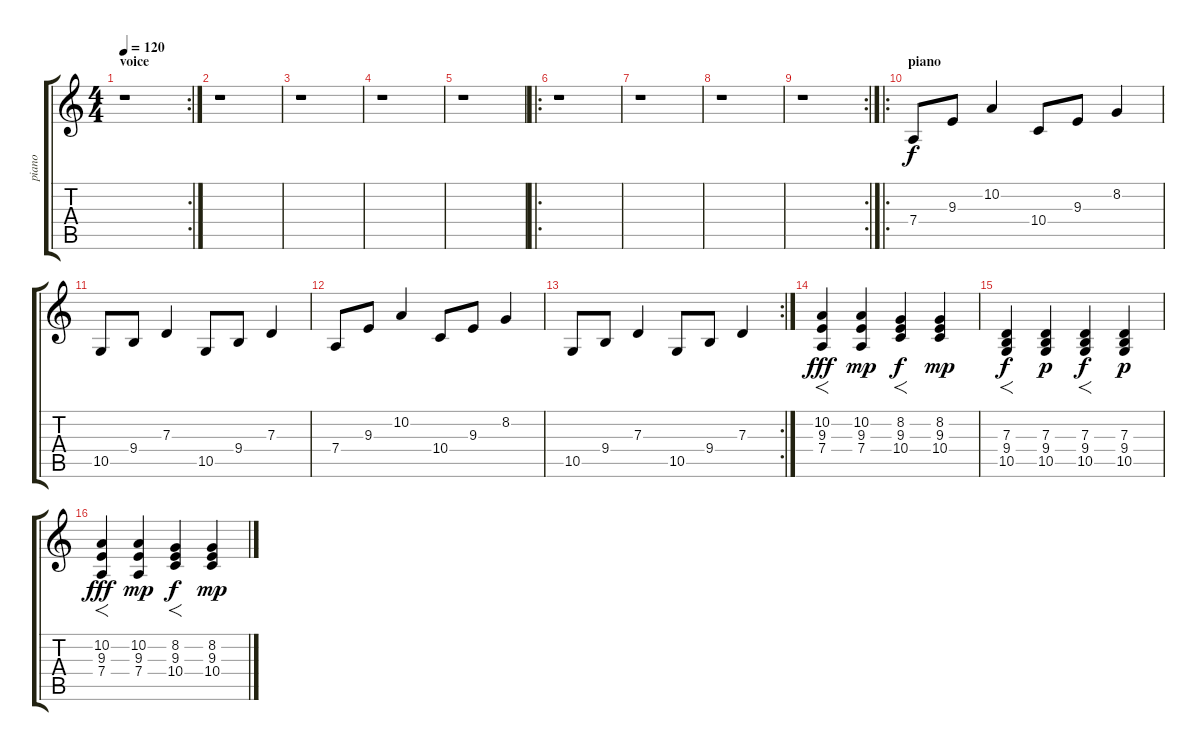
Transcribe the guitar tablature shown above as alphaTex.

\track ("piano" "piano") {instrument brightacousticpiano}
\staff {score tabs}
\tuning (E4 B3 G3 D3 A2 E2) {hide}
\rc 2
\ts (4 4)
\section ("" "voice")
\tempo 120
\clef g2
\ks c
r.1{dy f} |
r.1 |
r.1 |
r.1 |
r.1 |
\ro
r.1 |
r.1 |
r.1 |
\rc 2
r.1 |
\ro
\section ("" "piano")
7.4.8 9.3.8 10.2.4 10.4.8 9.3.8 8.2.4 |
10.5.8 9.4.8 7.3.4 10.5.8 9.4.8 7.3.4 |
7.4.8 9.3.8 10.2.4 10.4.8 9.3.8 8.2.4 |
\rc 2
10.5.8 9.4.8 7.3.4 10.5.8 9.4.8 7.3.4 |
(10.2 9.3 7.4).4{f dy fff instrument synthbrass1} (10.2 9.3 7.4).4{dy mp} (8.2 9.3 10.4).4{f dy f} (8.2 9.3 10.4).4{dy mp} |
(7.3 9.4 10.5).4{f dy f} (7.3 9.4 10.5).4{dy p} (7.3 9.4 10.5).4{f dy f} (7.3 9.4 10.5).4{dy p} |
(10.2 9.3 7.4).4{f dy fff} (10.2 9.3 7.4).4{dy mp} (8.2 9.3 10.4).4{f dy f} (8.2 9.3 10.4).4{dy mp}
